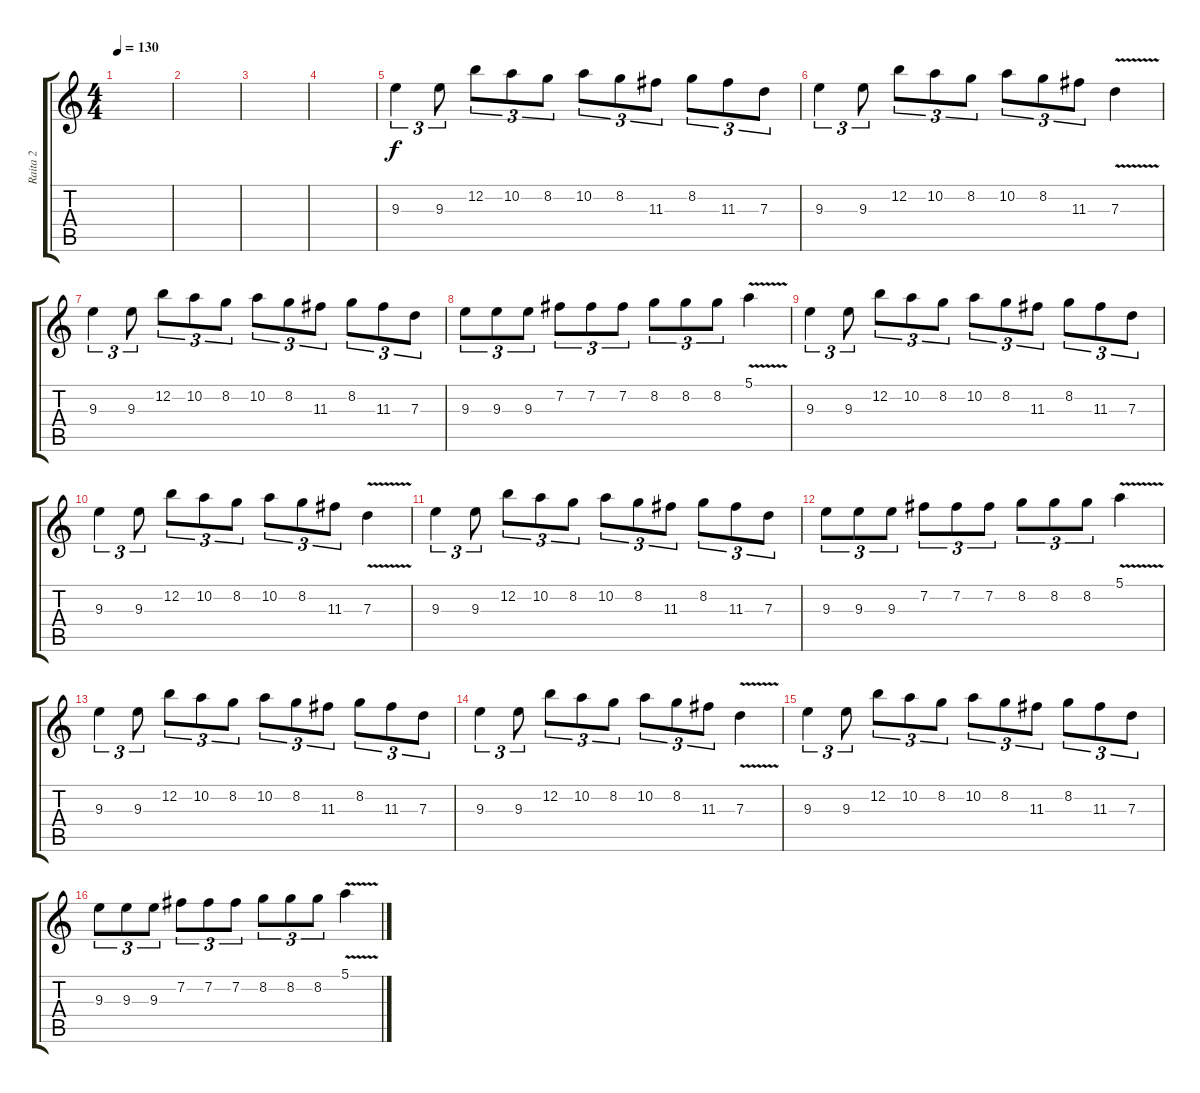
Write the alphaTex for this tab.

\track ("Raita 2" "Raita 2") {instrument distortionguitar}
\staff {score tabs}
\tuning (E4 B3 G3 D3 A2 E2) {hide}
\ts (4 4)
\tempo 130
\clef g2
\ks c
|
|
|
|
9.3.4{tu (3 2)} 9.3.8{tu (3 2)} 12.2.8{tu (3 2)} 10.2.8{tu (3 2)} 8.2.8{tu (3 2)} 10.2.8{tu (3 2)} 8.2.8{tu (3 2)} 11.3.8{tu (3 2)} 8.2.8{tu (3 2)} 11.3.8{tu (3 2)} 7.3.8{tu (3 2)} |
9.3.4{tu (3 2)} 9.3.8{tu (3 2)} 12.2.8{tu (3 2)} 10.2.8{tu (3 2)} 8.2.8{tu (3 2)} 10.2.8{tu (3 2)} 8.2.8{tu (3 2)} 11.3.8{tu (3 2)} 7.3{v}.4 |
9.3.4{tu (3 2)} 9.3.8{tu (3 2)} 12.2.8{tu (3 2)} 10.2.8{tu (3 2)} 8.2.8{tu (3 2)} 10.2.8{tu (3 2)} 8.2.8{tu (3 2)} 11.3.8{tu (3 2)} 8.2.8{tu (3 2)} 11.3.8{tu (3 2)} 7.3.8{tu (3 2)} |
9.3.8{tu (3 2)} 9.3.8{tu (3 2)} 9.3.8{tu (3 2)} 7.2.8{tu (3 2)} 7.2.8{tu (3 2)} 7.2.8{tu (3 2)} 8.2.8{tu (3 2)} 8.2.8{tu (3 2)} 8.2.8{tu (3 2)} 5.1{v}.4 |
9.3.4{tu (3 2)} 9.3.8{tu (3 2)} 12.2.8{tu (3 2)} 10.2.8{tu (3 2)} 8.2.8{tu (3 2)} 10.2.8{tu (3 2)} 8.2.8{tu (3 2)} 11.3.8{tu (3 2)} 8.2.8{tu (3 2)} 11.3.8{tu (3 2)} 7.3.8{tu (3 2)} |
9.3.4{tu (3 2)} 9.3.8{tu (3 2)} 12.2.8{tu (3 2)} 10.2.8{tu (3 2)} 8.2.8{tu (3 2)} 10.2.8{tu (3 2)} 8.2.8{tu (3 2)} 11.3.8{tu (3 2)} 7.3{v}.4 |
9.3.4{tu (3 2)} 9.3.8{tu (3 2)} 12.2.8{tu (3 2)} 10.2.8{tu (3 2)} 8.2.8{tu (3 2)} 10.2.8{tu (3 2)} 8.2.8{tu (3 2)} 11.3.8{tu (3 2)} 8.2.8{tu (3 2)} 11.3.8{tu (3 2)} 7.3.8{tu (3 2)} |
9.3.8{tu (3 2)} 9.3.8{tu (3 2)} 9.3.8{tu (3 2)} 7.2.8{tu (3 2)} 7.2.8{tu (3 2)} 7.2.8{tu (3 2)} 8.2.8{tu (3 2)} 8.2.8{tu (3 2)} 8.2.8{tu (3 2)} 5.1{v}.4 |
9.3.4{tu (3 2)} 9.3.8{tu (3 2)} 12.2.8{tu (3 2)} 10.2.8{tu (3 2)} 8.2.8{tu (3 2)} 10.2.8{tu (3 2)} 8.2.8{tu (3 2)} 11.3.8{tu (3 2)} 8.2.8{tu (3 2)} 11.3.8{tu (3 2)} 7.3.8{tu (3 2)} |
9.3.4{tu (3 2)} 9.3.8{tu (3 2)} 12.2.8{tu (3 2)} 10.2.8{tu (3 2)} 8.2.8{tu (3 2)} 10.2.8{tu (3 2)} 8.2.8{tu (3 2)} 11.3.8{tu (3 2)} 7.3{v}.4 |
9.3.4{tu (3 2)} 9.3.8{tu (3 2)} 12.2.8{tu (3 2)} 10.2.8{tu (3 2)} 8.2.8{tu (3 2)} 10.2.8{tu (3 2)} 8.2.8{tu (3 2)} 11.3.8{tu (3 2)} 8.2.8{tu (3 2)} 11.3.8{tu (3 2)} 7.3.8{tu (3 2)} |
9.3.8{tu (3 2)} 9.3.8{tu (3 2)} 9.3.8{tu (3 2)} 7.2.8{tu (3 2)} 7.2.8{tu (3 2)} 7.2.8{tu (3 2)} 8.2.8{tu (3 2)} 8.2.8{tu (3 2)} 8.2.8{tu (3 2)} 5.1{v}.4
